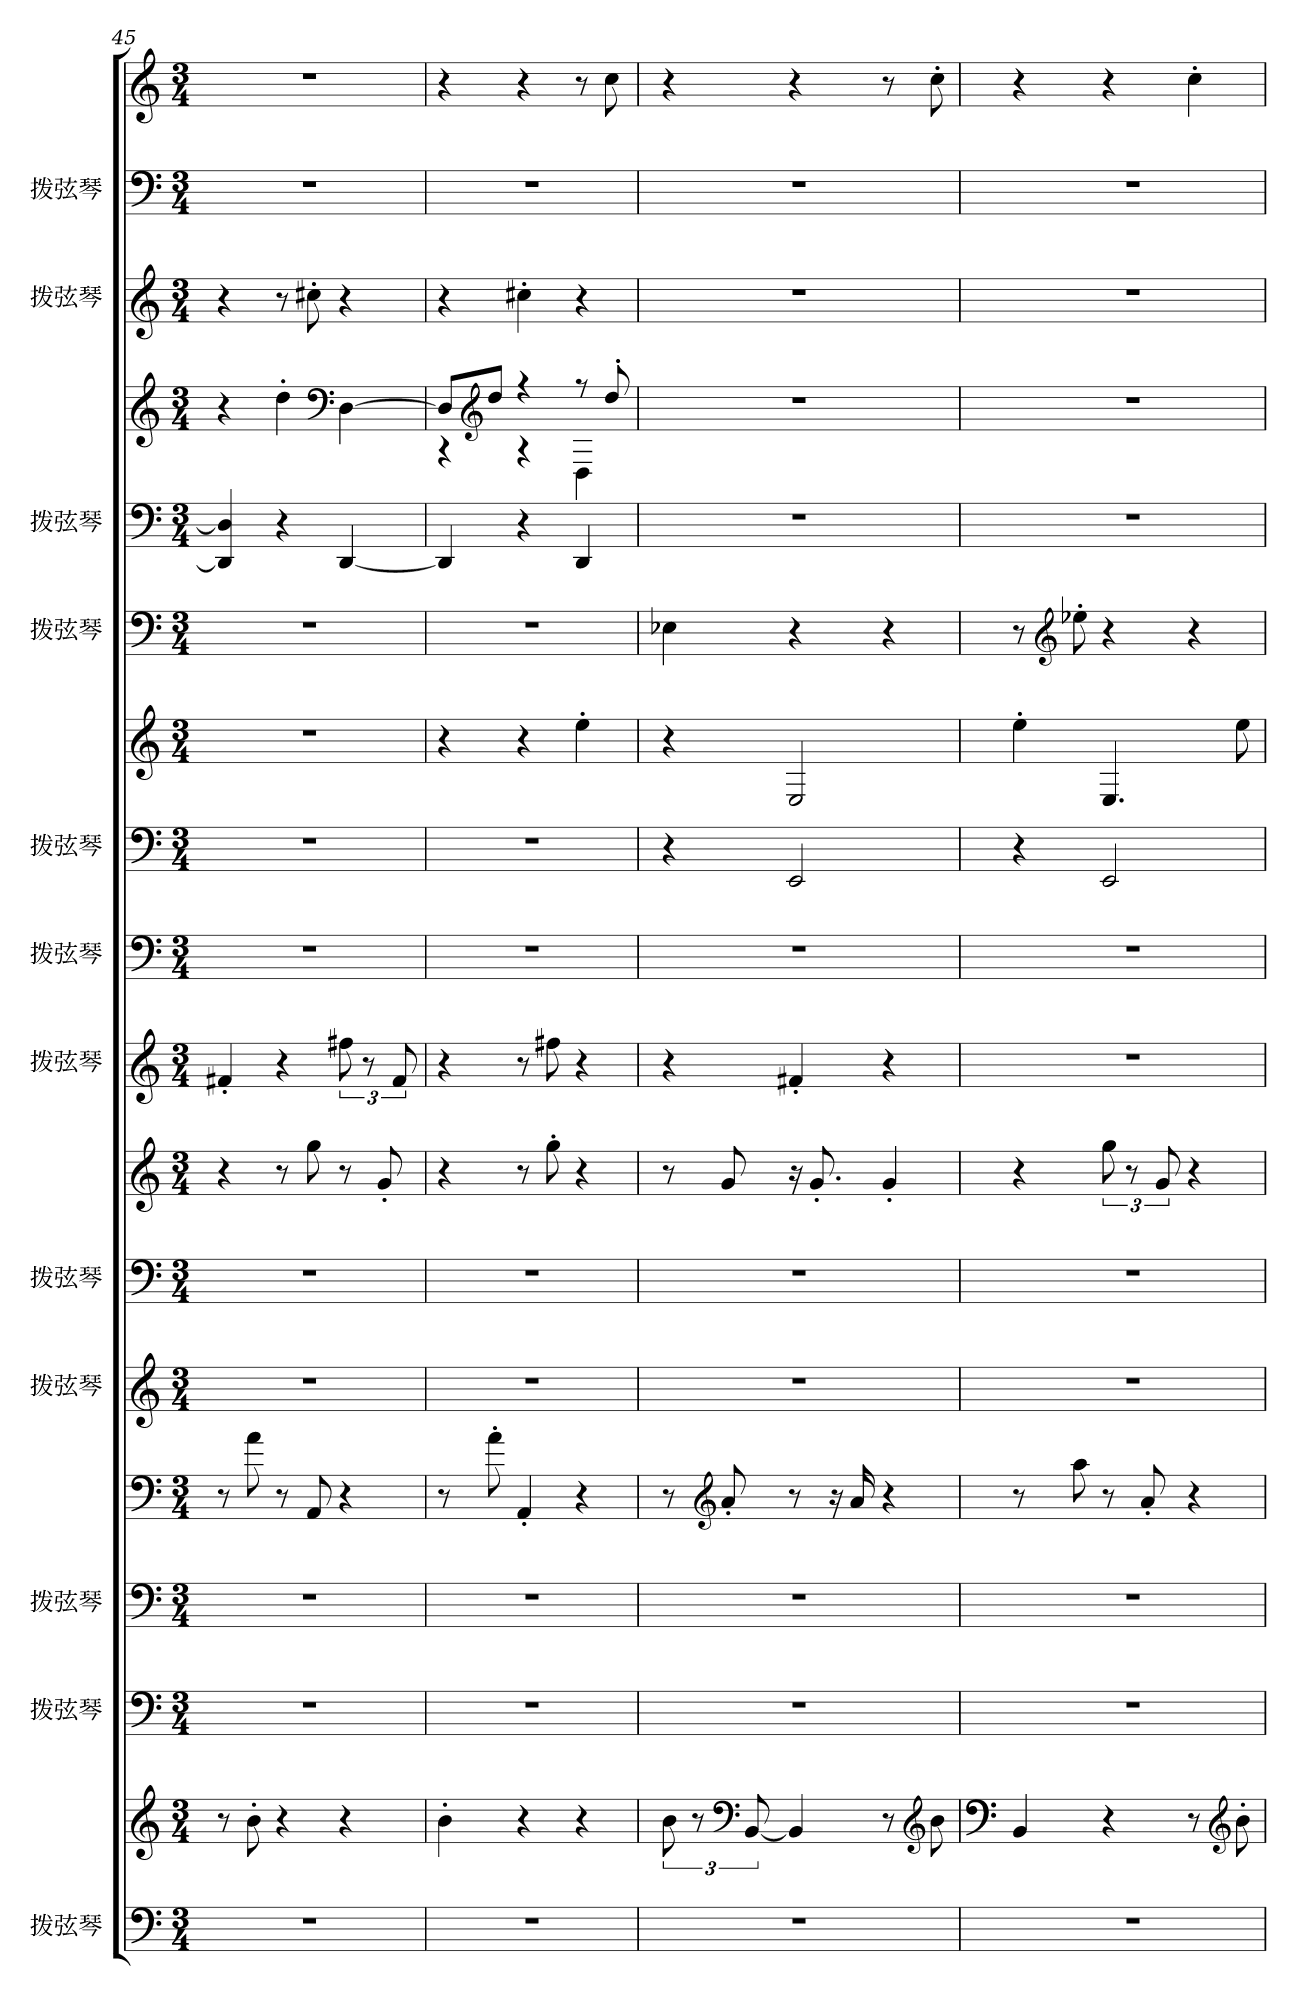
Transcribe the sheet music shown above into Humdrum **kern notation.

**kern	**kern	**kern	**kern	**kern	**kern	**kern	**kern	**kern	**kern	**kern	**kern	**kern	**kern	**kern	**kern	**kern	**kern
*part12	*part12	*part11	*part10	*part10	*part9	*part8	*part8	*part7	*part6	*part5	*part5	*part4	*part3	*part3	*part2	*part1	*part1
*staff18	*staff17	*staff16	*staff15	*staff14	*staff13	*staff12	*staff11	*staff10	*staff9	*staff8	*staff7	*staff6	*staff5	*staff4	*staff3	*staff2	*staff1
*I"拨弦琴	*	*I"拨弦琴	*I"拨弦琴	*	*I"拨弦琴	*I"拨弦琴	*	*I"拨弦琴	*I"拨弦琴	*I"拨弦琴	*	*I"拨弦琴	*I"拨弦琴	*	*I"拨弦琴	*I"拨弦琴	*
*clefF4	*clefG2	*clefF4	*clefF4	*clefF4	*clefG2	*clefF4	*clefG2	*clefG2	*clefF4	*clefF4	*clefG2	*clefF4	*clefF4	*clefG2	*clefG2	*clefF4	*clefG2
*k[]	*k[]	*k[]	*k[]	*k[]	*k[]	*k[]	*k[]	*k[]	*k[]	*k[]	*k[]	*k[]	*k[]	*k[]	*k[]	*k[]	*k[]
*M3/4	*M3/4	*M3/4	*M3/4	*M3/4	*M3/4	*M3/4	*M3/4	*M3/4	*M3/4	*M3/4	*M3/4	*M3/4	*M3/4	*M3/4	*M3/4	*M3/4	*M3/4
=45	=45	=45	=45	=45	=45	=45	=45	=45	=45	=45	=45	=45	=45	=45	=45	=45	=45
2.r	8r	2.r	2.r	8r	2.r	2.r	4r	4f#X'/	2.r	2.r	2.r	2.r	4DD/] 4D/]	4r	4r	2.r	2.r
.	8b'\	.	.	8a\	.	.	.	.	.	.	.	.	.	.	.	.	.
.	4r	.	.	8r	.	.	8r	4r	.	.	.	.	4r	4dd'\	8r	.	.
.	.	.	.	8AA/	.	.	8gg\	.	.	.	.	.	.	.	8cc#X'\	.	.
*	*	*	*	*	*	*	*	*	*	*	*	*	*	*clefF4	*	*	*
.	4r	.	.	4r	.	.	8r	12ff#X\	.	.	.	.	[4DD/	[4D\	4r	.	.
.	.	.	.	.	.	.	.	12r	.	.	.	.	.	.	.	.	.
.	.	.	.	.	.	.	8g'/	.	.	.	.	.	.	.	.	.	.
.	.	.	.	.	.	.	.	12f#/	.	.	.	.	.	.	.	.	.
=46	=46	=46	=46	=46	=46	=46	=46	=46	=46	=46	=46	=46	=46	=46	=46	=46	=46
*	*	*	*	*	*	*	*	*	*	*	*	*	*	*^	*	*	*
2.r	4b'\	2.r	2.r	8r	2.r	2.r	4r	4r	2.r	2.r	4r	2.r	4DD/]	8D/L]	4r	4r	2.r	4r
*	*	*	*	*	*	*	*	*	*	*	*	*	*	*clefG2	*	*	*	*
.	.	.	.	8a'\	.	.	.	.	.	.	.	.	.	8dd/J	.	.	.	.
.	4r	.	.	4AA'/	.	.	8r	8r	.	.	4r	.	4r	4r	4r	4cc#X'\	.	4r
.	.	.	.	.	.	.	8gg'\	8ff#X\	.	.	.	.	.	.	.	.	.	.
.	4r	.	.	4r	.	.	4r	4r	.	.	4ee'\	.	4DD/	8r	4D\	4r	.	8r
.	.	.	.	.	.	.	.	.	.	.	.	.	.	8dd'/	.	.	.	8cc\
*	*	*	*	*	*	*	*	*	*	*	*	*	*	*v	*v	*	*	*
!!LO:PB:g=z
=47	=47	=47	=47	=47	=47	=47	=47	=47	=47	=47	=47	=47	=47	=47	=47	=47	=47
2.r	12b\	2.r	2.r	8r	2.r	2.r	8r	4r	2.r	4r	4r	4E-X\	2.r	2.r	2.r	2.r	4r
.	12r	.	.	.	.	.	.	.	.	.	.	.	.	.	.	.	.
*	*	*	*	*clefG2	*	*	*	*	*	*	*	*	*	*	*	*	*
.	.	.	.	8a'/	.	.	8g/	.	.	.	.	.	.	.	.	.	.
*	*clefF4	*	*	*	*	*	*	*	*	*	*	*	*	*	*	*	*
.	[12BB/	.	.	.	.	.	.	.	.	.	.	.	.	.	.	.	.
.	4BB/]	.	.	8r	.	.	16r	4f#X'/	.	2EE/	2E/	4r	.	.	.	.	4r
.	.	.	.	.	.	.	8.g'/	.	.	.	.	.	.	.	.	.	.
.	.	.	.	16r	.	.	.	.	.	.	.	.	.	.	.	.	.
.	.	.	.	16a/	.	.	.	.	.	.	.	.	.	.	.	.	.
.	8r	.	.	4r	.	.	4g'/	4r	.	.	.	4r	.	.	.	.	8r
*	*clefG2	*	*	*	*	*	*	*	*	*	*	*	*	*	*	*	*
.	8b\	.	.	.	.	.	.	.	.	.	.	.	.	.	.	.	8cc'\
=48	=48	=48	=48	=48	=48	=48	=48	=48	=48	=48	=48	=48	=48	=48	=48	=48	=48
*	*clefF4	*	*	*	*	*	*	*	*	*	*	*	*	*	*	*	*
2.r	4BB/	2.r	2.r	8r	2.r	2.r	4r	2.r	2.r	4r	4ee'\	8r	2.r	2.r	2.r	2.r	4r
*	*	*	*	*	*	*	*	*	*	*	*	*clefG2	*	*	*	*	*
.	.	.	.	8aa\	.	.	.	.	.	.	.	8ee-X'\	.	.	.	.	.
.	4r	.	.	8r	.	.	12gg\	.	.	2EE/	4.E/	4r	.	.	.	.	4r
.	.	.	.	.	.	.	12r	.	.	.	.	.	.	.	.	.	.
.	.	.	.	8a'/	.	.	.	.	.	.	.	.	.	.	.	.	.
.	.	.	.	.	.	.	12g/	.	.	.	.	.	.	.	.	.	.
.	8r	.	.	4r	.	.	4r	.	.	.	.	4r	.	.	.	.	4cc'\
*	*clefG2	*	*	*	*	*	*	*	*	*	*	*	*	*	*	*	*
.	8b'\	.	.	.	.	.	.	.	.	.	8ee\	.	.	.	.	.	.
=	=	=	=	=	=	=	=	=	=	=	=	=	=	=	=	=	=
*-	*-	*-	*-	*-	*-	*-	*-	*-	*-	*-	*-	*-	*-	*-	*-	*-	*-
